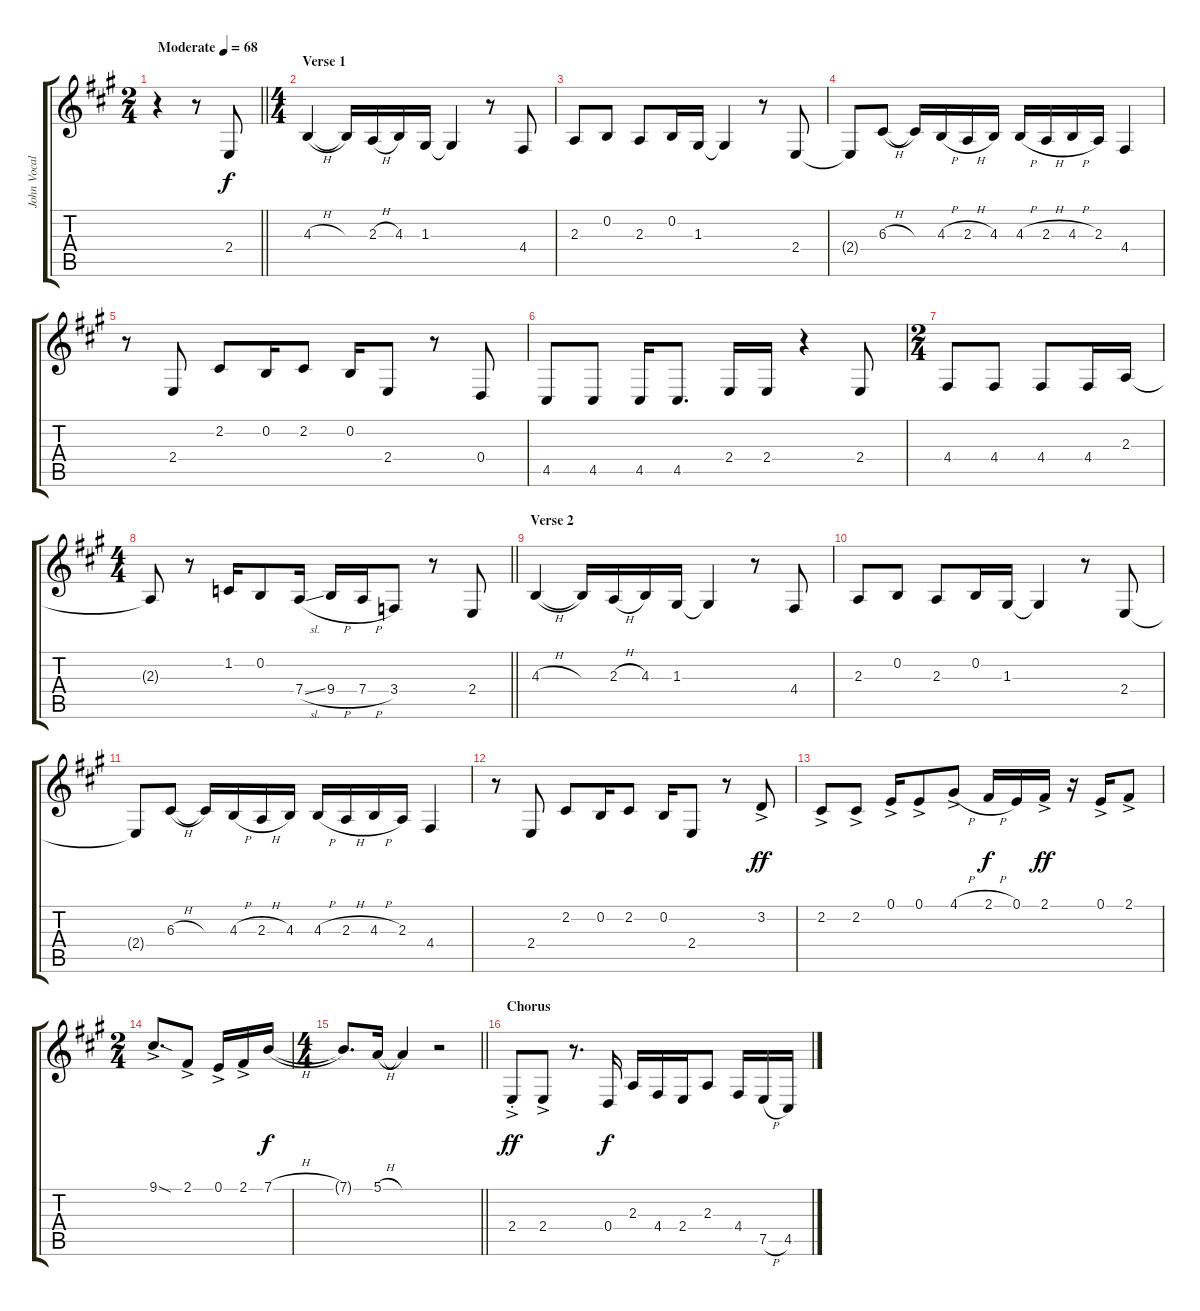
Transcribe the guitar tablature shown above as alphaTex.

\track ("John Vocals" "John Vocal") {instrument oboe}
\staff {score tabs}
\tuning (E4 B3 G3 D3 A2 E2) {hide}
\ts (2 4)
\tempo (68 "Moderate")
\clef g2
\barLineRight lightlight
\ks a
r.4{dy f instrument oboe} r.8 2.4.8 |
\ts (4 4)
\section ("" "Verse 1")
4.3{h}.4 4.3{t}.16 2.3{h}.16 4.3.16 1.3.16 1.3{t}.4 r.8 4.4.8 |
2.3.8 0.2.8 2.3.8 0.2.16 1.3.16 1.3{t}.4 r.8 2.4.8 |
2.4{t}.8 6.3{h}.8 6.3{t}.16 4.3{h}.16 2.3{h}.16 4.3.16 4.3{h}.16 2.3{h}.16 4.3{h}.16 2.3.16 4.4.4 |
r.8 2.4.8 2.2.8 0.2.16 2.2.8 0.2.16 2.4.8 r.8 0.4.8 |
4.5.8 4.5.8 4.5.16 4.5.8{d} 2.4.16 2.4.16 r.4 2.4.8 |
\ts (2 4)
4.4.8 4.4.8 4.4.8 4.4.16 2.3.16 |
\ts (4 4)
\barLineRight lightlight
2.3{t}.8 r.8 1.2.16 0.2.8 7.4{sl}.16 9.4{h}.16 7.4{h}.16 3.4.8 r.8 2.4.8 |
\section ("" "Verse 2")
4.3{h}.4 4.3{t}.16 2.3{h}.16 4.3.16 1.3.16 1.3{t}.4 r.8 4.4.8 |
2.3.8 0.2.8 2.3.8 0.2.16 1.3.16 1.3{t}.4 r.8 2.4.8 |
2.4{t}.8 6.3{h}.8 6.3{t}.16 4.3{h}.16 2.3{h}.16 4.3.16 4.3{h}.16 2.3{h}.16 4.3{h}.16 2.3.16 4.4.4 |
r.8 2.4.8 2.2.8 0.2.16 2.2.8 0.2.16 2.4.8 r.8 3.2{ac}.8{dy ff} |
2.2{ac}.8 2.2{ac}.8 0.1{ac}.16 0.1{ac}.8 4.1{h ac}.8 2.1{h}.16{dy f} 0.1.16 2.1{ac}.16{dy ff} r.16 0.1{ac}.16 2.1{ac}.8 |
\ts (2 4)
9.1{sod ac}.8{d} 2.1{ac}.8 0.1{ac}.16 2.1{ac}.16 7.1{h}.16{dy f} |
\ts (4 4)
\barLineRight lightlight
7.1{t}.8{d} 5.1{h}.16 5.1{t}.4 r.2 |
\section ("" "Chorus")
2.4{ac st}.8{dy ff} 2.4{ac}.8 r.8{d} 0.4.16{dy f} 2.3.16 4.4.16 2.4.16 2.3.8 4.4.16 7.5{h}.16 4.5.16
